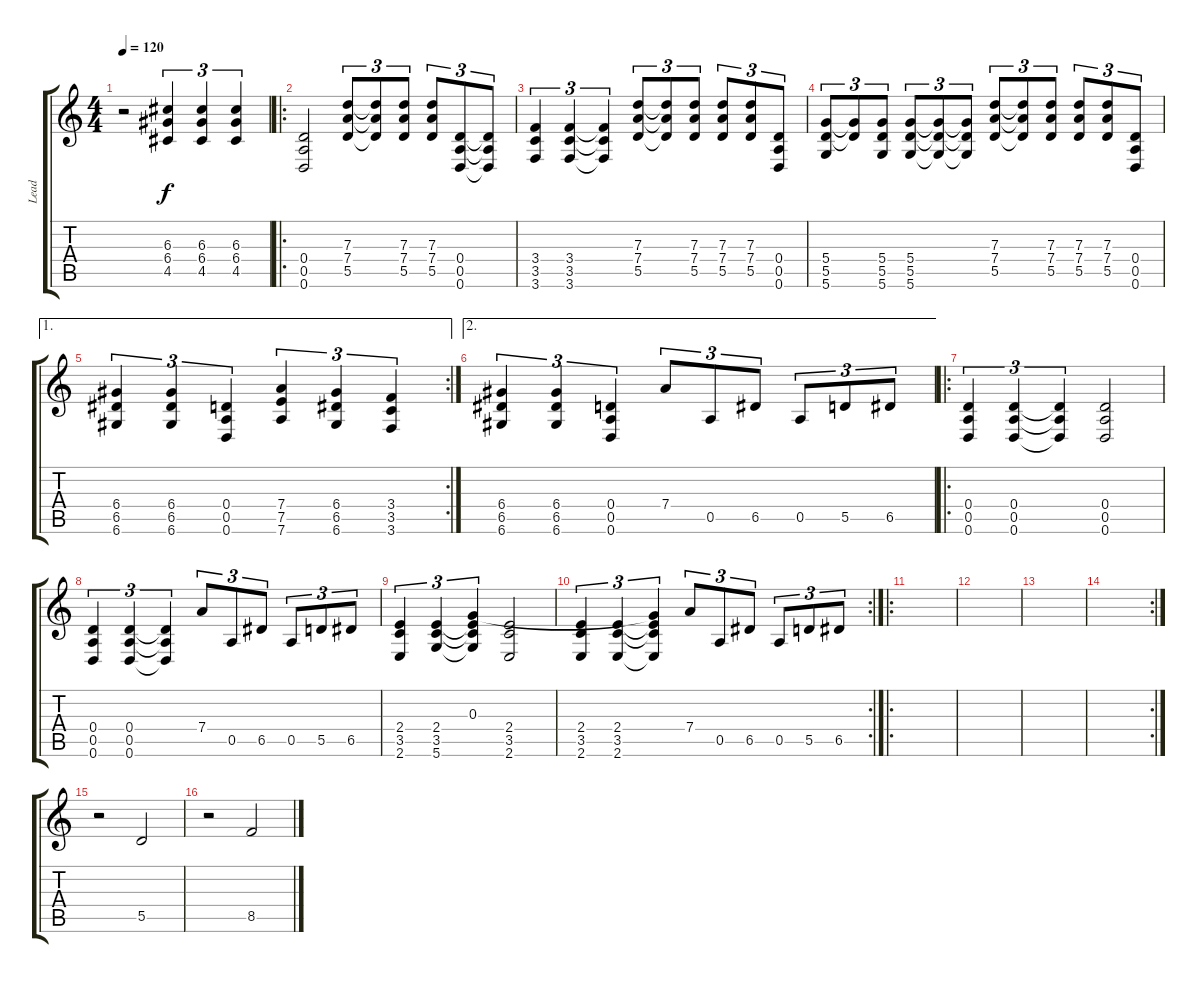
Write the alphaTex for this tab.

\track ("Lead" "Lead") {instrument distortionguitar}
\staff {score tabs}
\tuning (E4 B3 G3 D3 A2 D2) {hide}
\ts (4 4)
\tempo 120
\clef g2
\ks c
r.2{dy f} (6.3 6.4 4.5).4{tu (3 2) volume 13} (6.3 6.4 4.5).4{tu (3 2)} (6.3 6.4 4.5).4{tu (3 2)} |
\ro
(0.4 0.5 0.6).2 (7.3 7.4 5.5).8{tu (3 2)} (7.3{t} 7.4{t} 5.5{t}).8{tu (3 2)} (7.3 7.4 5.5).8{tu (3 2)} (7.3 7.4 5.5).8{tu (3 2)} (0.4 0.5 0.6).8{tu (3 2)} (0.4{t} 0.5{t} 0.6{t}).8{tu (3 2)} |
(3.4 3.5 3.6).4{tu (3 2)} (3.4 3.5 3.6).4{tu (3 2)} (3.4{t} 3.5{t} 3.6{t}).4{tu (3 2)} (7.3 7.4 5.5).8{tu (3 2)} (7.3{t} 7.4{t} 5.5{t}).8{tu (3 2)} (7.3 7.4 5.5).8{tu (3 2)} (7.3 7.4 5.5).8{tu (3 2)} (7.3 7.4 5.5).8{tu (3 2)} (0.4 0.5 0.6).8{tu (3 2)} |
(5.4 5.5 5.6).8{tu (3 2)} (5.4{t} 5.5{t}).8{tu (3 2)} (5.4 5.5 5.6).8{tu (3 2)} (5.4 5.5 5.6).8{tu (3 2)} (5.4{t} 5.5{t} 5.6{t}).8{tu (3 2)} (5.4{t} 5.5{t} 5.6{t}).8{tu (3 2)} (7.3 7.4 5.5).8{tu (3 2)} (7.3{t} 7.4{t} 5.5{t}).8{tu (3 2)} (7.3 7.4 5.5).8{tu (3 2)} (7.3 7.4 5.5).8{tu (3 2)} (7.3 7.4 5.5).8{tu (3 2)} (0.4 0.5 0.6).8{tu (3 2)} |
\ae 1
\rc 2
(6.4 6.5 6.6).4{tu (3 2)} (6.4 6.5 6.6).4{tu (3 2)} (0.4 0.5 0.6).4{tu (3 2)} (7.4 7.5 7.6).4{tu (3 2)} (6.4 6.5 6.6).4{tu (3 2)} (3.4 3.5 3.6).4{tu (3 2)} |
\ae 2
(6.4 6.5 6.6).4{tu (3 2)} (6.4 6.5 6.6).4{tu (3 2)} (0.4 0.5 0.6).4{tu (3 2)} 7.4.8{tu (3 2)} 0.5.8{tu (3 2)} 6.5.8{tu (3 2)} 0.5.8{tu (3 2)} 5.5.8{tu (3 2)} 6.5.8{tu (3 2)} |
\ro
(0.4 0.5 0.6).4{tu (3 2)} (0.4 0.5 0.6).4{tu (3 2)} (0.4{t} 0.5{t} 0.6{t}).4{tu (3 2)} (0.4 0.5 0.6).2 |
(0.4 0.5 0.6).4{tu (3 2)} (0.4 0.5 0.6).4{tu (3 2)} (0.4{t} 0.5{t} 0.6{t}).4{tu (3 2)} 7.4.8{tu (3 2)} 0.5.8{tu (3 2)} 6.5.8{tu (3 2)} 0.5.8{tu (3 2)} 5.5.8{tu (3 2)} 6.5.8{tu (3 2)} |
(2.4 3.5 2.6).4{tu (3 2)} (2.4 3.5 5.6).4{tu (3 2)} (0.3 2.4{t} 3.5{t} 5.6{t}).4{tu (3 2)} (2.4 3.5 2.6).2 |
\rc 2
(2.4 3.5 2.6).4{tu (3 2)} (2.4 3.5 2.6).4{tu (3 2)} (0.3{t} 2.4{t} 3.5{t} 2.6{t}).4{tu (3 2)} 7.4.8{tu (3 2)} 0.5.8{tu (3 2)} 6.5.8{tu (3 2)} 0.5.8{tu (3 2)} 5.5.8{tu (3 2)} 6.5.8{tu (3 2)} |
\ro
|
|
|
\rc 2
|
r.2 5.5.2 |
r.2 8.5.2
